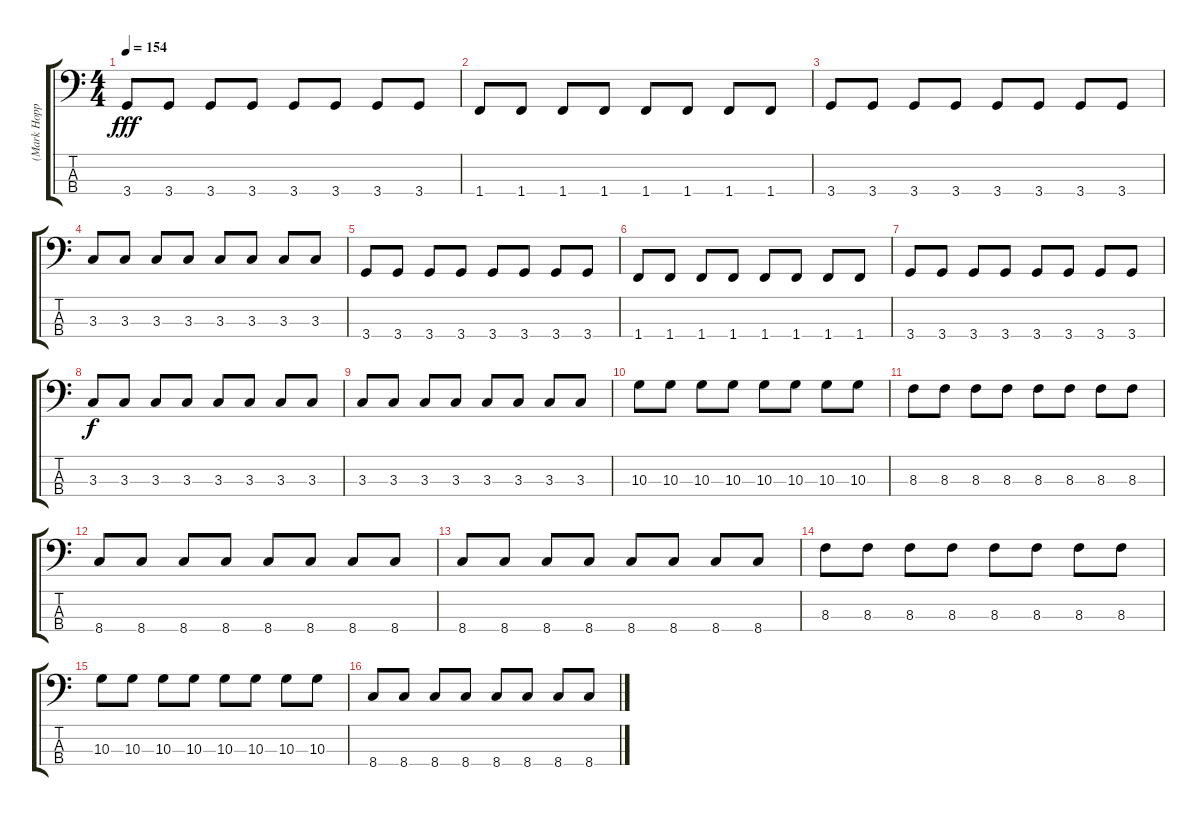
\track ("(Mark Hoppus) Bass" "(Mark Hopp") {instrument electricbasspick}
\staff {score tabs}
\tuning (G2 D2 A1 E1) {hide}
\ts (4 4)
\tempo 154
\clef f4
\ks c
3.4.8{dy fff} 3.4.8 3.4.8 3.4.8 3.4.8 3.4.8 3.4.8 3.4.8 |
1.4.8 1.4.8 1.4.8 1.4.8 1.4.8 1.4.8 1.4.8 1.4.8 |
3.4.8 3.4.8 3.4.8 3.4.8 3.4.8 3.4.8 3.4.8 3.4.8 |
3.3.8 3.3.8 3.3.8 3.3.8 3.3.8 3.3.8 3.3.8 3.3.8 |
3.4.8 3.4.8 3.4.8 3.4.8 3.4.8 3.4.8 3.4.8 3.4.8 |
1.4.8 1.4.8 1.4.8 1.4.8 1.4.8 1.4.8 1.4.8 1.4.8 |
3.4.8 3.4.8 3.4.8 3.4.8 3.4.8 3.4.8 3.4.8 3.4.8 |
3.3.8{dy f} 3.3.8 3.3.8 3.3.8 3.3.8 3.3.8 3.3.8 3.3.8 |
3.3.8 3.3.8 3.3.8 3.3.8 3.3.8 3.3.8 3.3.8 3.3.8 |
10.3.8 10.3.8 10.3.8 10.3.8 10.3.8 10.3.8 10.3.8 10.3.8 |
8.3.8 8.3.8 8.3.8 8.3.8 8.3.8 8.3.8 8.3.8 8.3.8 |
8.4.8 8.4.8 8.4.8 8.4.8 8.4.8 8.4.8 8.4.8 8.4.8 |
8.4.8 8.4.8 8.4.8 8.4.8 8.4.8 8.4.8 8.4.8 8.4.8 |
8.3.8 8.3.8 8.3.8 8.3.8 8.3.8 8.3.8 8.3.8 8.3.8 |
10.3.8 10.3.8 10.3.8 10.3.8 10.3.8 10.3.8 10.3.8 10.3.8 |
8.4.8 8.4.8 8.4.8 8.4.8 8.4.8 8.4.8 8.4.8 8.4.8
